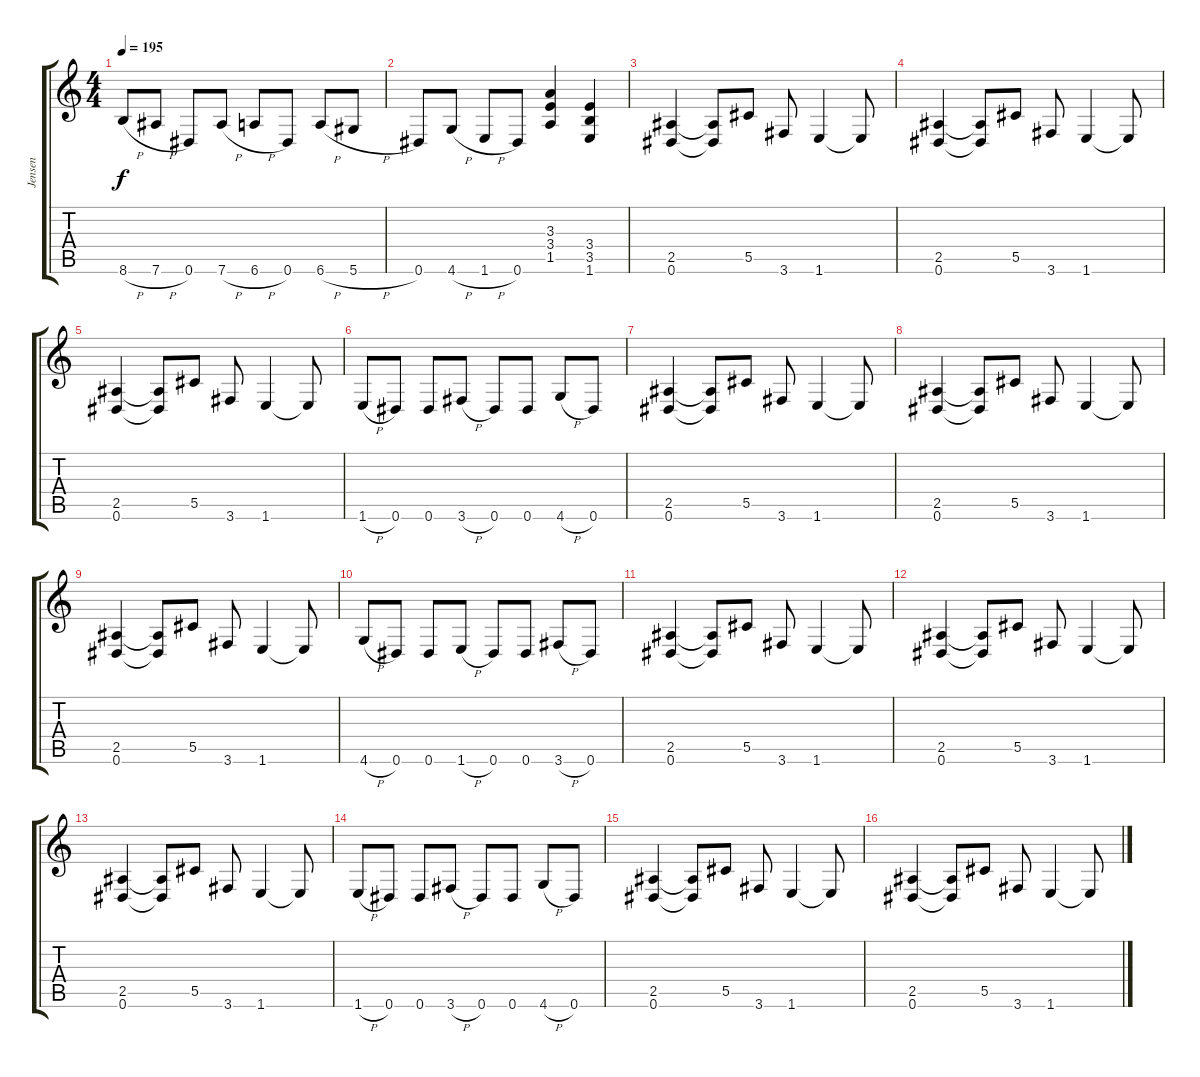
\track ("Jensen" "Jensen") {instrument distortionguitar}
\staff {score tabs}
\tuning (Eb4 Bb3 Gb3 Db3 Ab2 Eb2) {hide}
\ts (4 4)
\tempo 195
\clef g2
\ks c
8.6{h}.8{dy f} 7.6{h}.8 0.6.8 7.6{h}.8 6.6{h}.8 0.6.8 6.6{h}.8 5.6{h}.8 |
0.6.8 4.6{h}.8 1.6{h}.8 0.6.8 (3.3 3.4 1.5).4 (3.4 3.5 1.6).4 |
(2.5 0.6).4 (2.5{t} 0.6{t}).8 5.5.8 3.6.8 1.6.4 1.6{t}.8 |
(2.5 0.6).4 (2.5{t} 0.6{t}).8 5.5.8 3.6.8 1.6.4 1.6{t}.8 |
(2.5 0.6).4 (2.5{t} 0.6{t}).8 5.5.8 3.6.8 1.6.4 1.6{t}.8 |
1.6{h}.8 0.6.8 0.6.8 3.6{h}.8 0.6.8 0.6.8 4.6{h}.8 0.6.8 |
(2.5 0.6).4 (2.5{t} 0.6{t}).8 5.5.8 3.6.8 1.6.4 1.6{t}.8 |
(2.5 0.6).4 (2.5{t} 0.6{t}).8 5.5.8 3.6.8 1.6.4 1.6{t}.8 |
(2.5 0.6).4 (2.5{t} 0.6{t}).8 5.5.8 3.6.8 1.6.4 1.6{t}.8 |
4.6{h}.8 0.6.8 0.6.8 1.6{h}.8 0.6.8 0.6.8 3.6{h}.8 0.6.8 |
(2.5 0.6).4 (2.5{t} 0.6{t}).8 5.5.8 3.6.8 1.6.4 1.6{t}.8 |
(2.5 0.6).4 (2.5{t} 0.6{t}).8 5.5.8 3.6.8 1.6.4 1.6{t}.8 |
(2.5 0.6).4 (2.5{t} 0.6{t}).8 5.5.8 3.6.8 1.6.4 1.6{t}.8 |
1.6{h}.8 0.6.8 0.6.8 3.6{h}.8 0.6.8 0.6.8 4.6{h}.8 0.6.8 |
(2.5 0.6).4 (2.5{t} 0.6{t}).8 5.5.8 3.6.8 1.6.4 1.6{t}.8 |
(2.5 0.6).4 (2.5{t} 0.6{t}).8 5.5.8 3.6.8 1.6.4 1.6{t}.8
